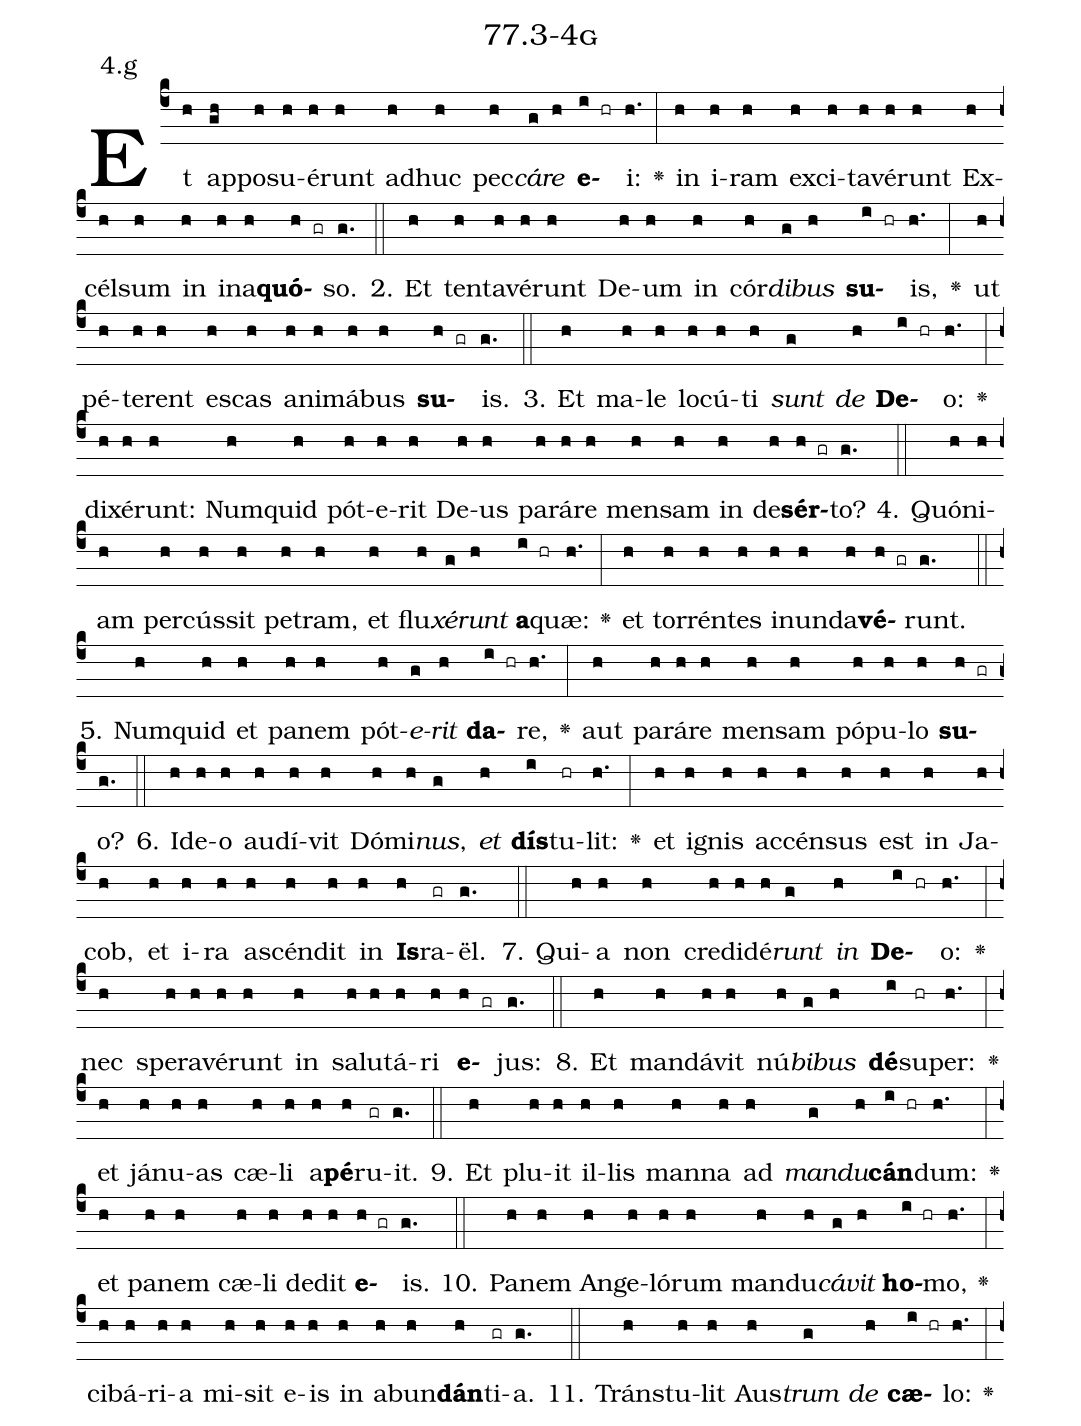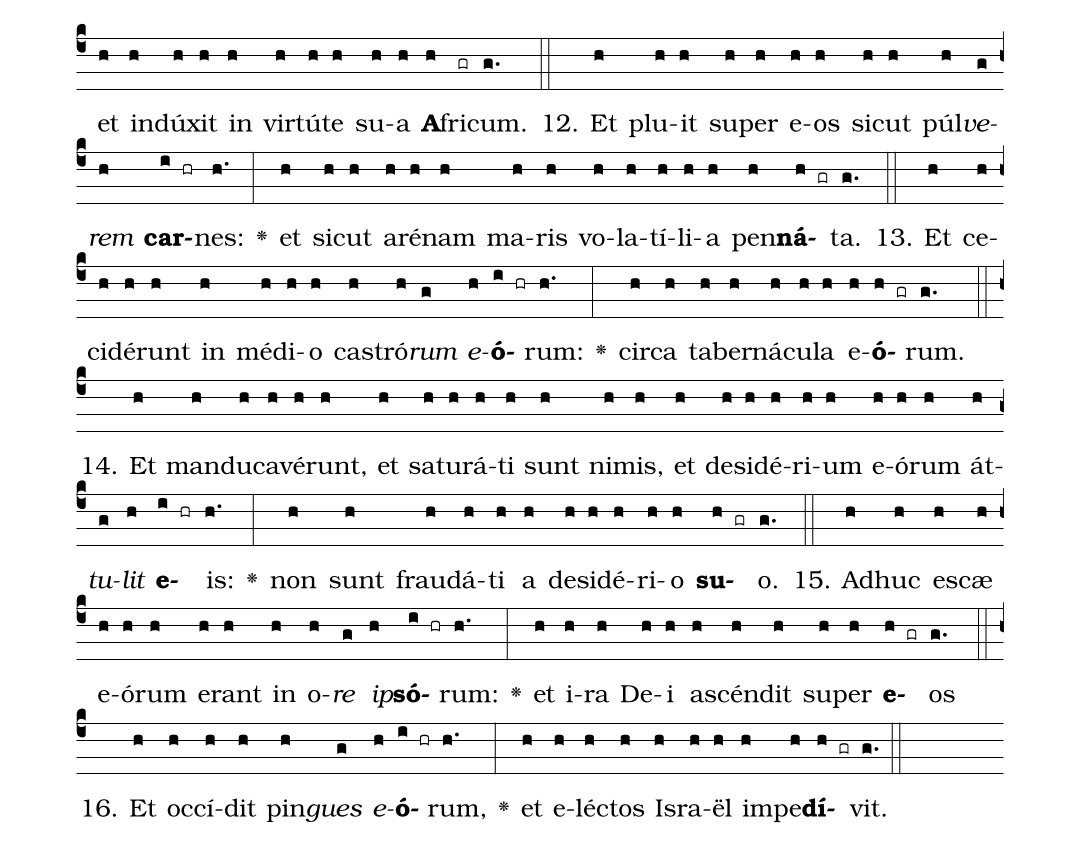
name: 77.3-4g;
annotation: 4.g;
%%
(c4)Et(h) ap(gh)po(h)su(h)é(h)runt(h) ad(h)huc(h) pec(h)<i>cá</i>(g)<i>re</i>(h) <b>e</b>(i hr)i:(h.) <v>\greheightstar</v>(:) in(h) i(h)ram(h) ex(h)ci(h)ta(h)vé(h)runt(h) Ex(h)cél(h)sum(h) in(h) in(h)a(h)<b>quó</b>(h gr)so.(g.) (::)
2. Et(h) ten(h)ta(h)vé(h)runt(h) De(h)um(h) in(h) cór(h)<i>di</i>(g)<i>bus</i>(h) <b>su</b>(i hr)is,(h.) <v>\greheightstar</v>(:) ut(h) pé(h)te(h)rent(h) es(h)cas(h) a(h)ni(h)má(h)bus(h) <b>su</b>(h gr)is.(g.) (::)
3. Et(h) ma(h)le(h) lo(h)cú(h)ti(h) <i>sunt</i>(g) <i>de</i>(h) <b>De</b>(i hr)o:(h.) <v>\greheightstar</v>(:) di(h)xé(h)runt:(h) Num(h)quid(h) pót(h)e(h)rit(h) De(h)us(h) pa(h)rá(h)re(h) men(h)sam(h) in(h) de(h)<b>sér</b>(h gr)to?(g.) (::)
4. Quón(h)i(h)am(h) per(h)cús(h)sit(h) pe(h)tram,(h) et(h) flu(h)<i>xé</i>(g)<i>runt</i>(h) <b>a</b>(i hr)quæ:(h.) <v>\greheightstar</v>(:) et(h) tor(h)rén(h)tes(h) in(h)un(h)da(h)<b>vé</b>(h gr)runt.(g.) (::)
5. Num(h)quid(h) et(h) pa(h)nem(h) pót(h)<i>e</i>(g)<i>rit</i>(h) <b>da</b>(i hr)re,(h.) <v>\greheightstar</v>(:) aut(h) pa(h)rá(h)re(h) men(h)sam(h) pó(h)pu(h)lo(h) <b>su</b>(h gr)o?(g.) (::)
6. Id(h)e(h)o(h) au(h)dí(h)vit(h) Dó(h)mi(h)<i>nus</i>,(g) <i>et</i>(h) <b>dís</b>(i)tu(hr)lit:(h.) <v>\greheightstar</v>(:) et(h) i(h)gnis(h) ac(h)cén(h)sus(h) est(h) in(h) Ja(h)cob,(h) et(h) i(h)ra(h) a(h)scén(h)dit(h) in(h) <b>Is</b>(h)ra(gr)ël.(g.) (::)
7. Qui(h)a(h) non(h) cre(h)di(h)dé(h)<i>runt</i>(g) <i>in</i>(h) <b>De</b>(i hr)o:(h.) <v>\greheightstar</v>(:) nec(h) spe(h)ra(h)vé(h)runt(h) in(h) sa(h)lu(h)tá(h)ri(h) <b>e</b>(h gr)jus:(g.) (::)
8. Et(h) man(h)dá(h)vit(h) nú(h)<i>bi</i>(g)<i>bus</i>(h) <b>dé</b>(i)su(hr)per:(h.) <v>\greheightstar</v>(:) et(h) já(h)nu(h)as(h) cæ(h)li(h) a(h)<b>pé</b>(h)ru(gr)it.(g.) (::)
9. Et(h) plu(h)it(h) il(h)lis(h) man(h)na(h) ad(h) <i>man</i>(g)<i>du</i>(h)<b>cán</b>(i hr)dum:(h.) <v>\greheightstar</v>(:) et(h) pa(h)nem(h) cæ(h)li(h) de(h)dit(h) <b>e</b>(h gr)is.(g.) (::)
10. Pa(h)nem(h) An(h)ge(h)ló(h)rum(h) man(h)du(h)<i>cá</i>(g)<i>vit</i>(h) <b>ho</b>(i hr)mo,(h.) <v>\greheightstar</v>(:) ci(h)bá(h)ri(h)a(h) mi(h)sit(h) e(h)is(h) in(h) ab(h)un(h)<b>dán</b>(h)ti(gr)a.(g.) (::)
11. Tráns(h)tu(h)lit(h) Aus(h)<i>trum</i>(g) <i>de</i>(h) <b>cæ</b>(i hr)lo:(h.) <v>\greheightstar</v>(:) et(h) in(h)dú(h)xit(h) in(h) vir(h)tú(h)te(h) su(h)a(h) <b>A</b>(h)fri(gr)cum.(g.) (::)
12. Et(h) plu(h)it(h) su(h)per(h) e(h)os(h) sic(h)ut(h) púl(h)<i>ve</i>(g)<i>rem</i>(h) <b>car</b>(i hr)nes:(h.) <v>\greheightstar</v>(:) et(h) sic(h)ut(h) a(h)ré(h)nam(h) ma(h)ris(h) vo(h)la(h)tí(h)li(h)a(h) pen(h)<b>ná</b>(h gr)ta.(g.) (::)
13. Et(h) ce(h)ci(h)dé(h)runt(h) in(h) mé(h)di(h)o(h) cas(h)tró(h)<i>rum</i>(g) <i>e</i>(h)<b>ó</b>(i hr)rum:(h.) <v>\greheightstar</v>(:) cir(h)ca(h) ta(h)ber(h)ná(h)cu(h)la(h) e(h)<b>ó</b>(h gr)rum.(g.) (::)
14. Et(h) man(h)du(h)ca(h)vé(h)runt,(h) et(h) sa(h)tu(h)rá(h)ti(h) sunt(h) ni(h)mis,(h) et(h) de(h)si(h)dé(h)ri(h)um(h) e(h)ó(h)rum(h) át(h)<i>tu</i>(g)<i>lit</i>(h) <b>e</b>(i hr)is:(h.) <v>\greheightstar</v>(:) non(h) sunt(h) frau(h)dá(h)ti(h) a(h) de(h)si(h)dé(h)ri(h)o(h) <b>su</b>(h gr)o.(g.) (::)
15. Ad(h)huc(h) e(h)scæ(h) e(h)ó(h)rum(h) e(h)rant(h) in(h) o(h)<i>re</i>(g) <i>ip</i>(h)<b>só</b>(i hr)rum:(h.) <v>\greheightstar</v>(:) et(h) i(h)ra(h) De(h)i(h) a(h)scén(h)dit(h) su(h)per(h) <b>e</b>(h gr)os(g.) (::)
16. Et(h) oc(h)cí(h)dit(h) pin(h)<i>gues</i>(g) <i>e</i>(h)<b>ó</b>(i hr)rum,(h.) <v>\greheightstar</v>(:) et(h) e(h)léc(h)tos(h) Is(h)ra(h)ël(h) im(h)pe(h)<b>dí</b>(h gr)vit.(g.) (::)
